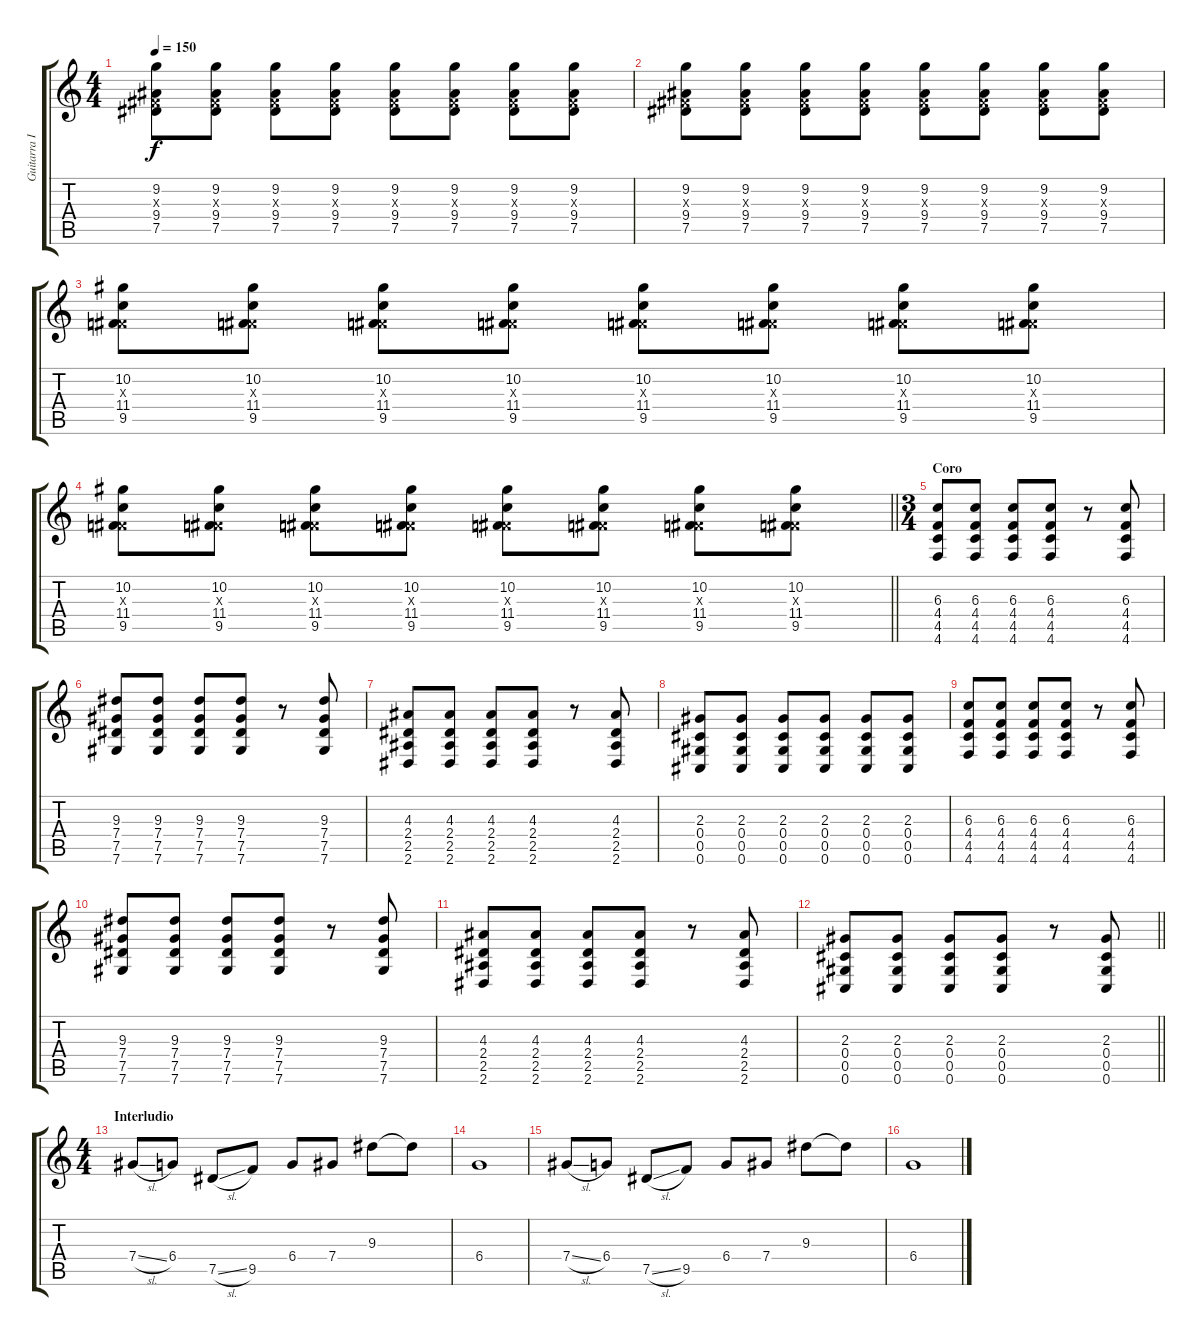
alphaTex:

\track ("Guitarra II" "Guitarra I") {instrument distortionguitar}
\staff {score tabs}
\tuning (Eb4 Bb3 Gb3 Db3 Ab2 Db2) {hide}
\ts (4 4)
\tempo 150
\clef g2
\ks c
(9.2 0.3{x} 9.4 7.5).8{dy f} (9.2 0.3{x} 9.4 7.5).8 (9.2 0.3{x} 9.4 7.5).8 (9.2 0.3{x} 9.4 7.5).8 (9.2 0.3{x} 9.4 7.5).8 (9.2 0.3{x} 9.4 7.5).8 (9.2 0.3{x} 9.4 7.5).8 (9.2 0.3{x} 9.4 7.5).8 |
(9.2 0.3{x} 9.4 7.5).8 (9.2 0.3{x} 9.4 7.5).8 (9.2 0.3{x} 9.4 7.5).8 (9.2 0.3{x} 9.4 7.5).8 (9.2 0.3{x} 9.4 7.5).8 (9.2 0.3{x} 9.4 7.5).8 (9.2 0.3{x} 9.4 7.5).8 (9.2 0.3{x} 9.4 7.5).8 |
(10.2 0.3{x} 11.4 9.5).8 (10.2 0.3{x} 11.4 9.5).8 (10.2 0.3{x} 11.4 9.5).8 (10.2 0.3{x} 11.4 9.5).8 (10.2 0.3{x} 11.4 9.5).8 (10.2 0.3{x} 11.4 9.5).8 (10.2 0.3{x} 11.4 9.5).8 (10.2 0.3{x} 11.4 9.5).8 |
\barLineRight lightlight
(10.2 0.3{x} 11.4 9.5).8 (10.2 0.3{x} 11.4 9.5).8 (10.2 0.3{x} 11.4 9.5).8 (10.2 0.3{x} 11.4 9.5).8 (10.2 0.3{x} 11.4 9.5).8 (10.2 0.3{x} 11.4 9.5).8 (10.2 0.3{x} 11.4 9.5).8 (10.2 0.3{x} 11.4 9.5).8 |
\ts (3 4)
\section ("" "Coro")
(6.3 4.4 4.5 4.6).8 (6.3 4.4 4.5 4.6).8 (6.3 4.4 4.5 4.6).8 (6.3 4.4 4.5 4.6).8 r.8 (6.3 4.4 4.5 4.6).8 |
(9.3 7.4 7.5 7.6).8 (9.3 7.4 7.5 7.6).8 (9.3 7.4 7.5 7.6).8 (9.3 7.4 7.5 7.6).8 r.8 (9.3 7.4 7.5 7.6).8 |
(4.3 2.4 2.5 2.6).8 (4.3 2.4 2.5 2.6).8 (4.3 2.4 2.5 2.6).8 (4.3 2.4 2.5 2.6).8 r.8 (4.3 2.4 2.5 2.6).8 |
(2.3 0.4 0.5 0.6).8 (2.3 0.4 0.5 0.6).8 (2.3 0.4 0.5 0.6).8 (2.3 0.4 0.5 0.6).8 (2.3 0.4 0.5 0.6).8 (2.3 0.4 0.5 0.6).8 |
(6.3 4.4 4.5 4.6).8 (6.3 4.4 4.5 4.6).8 (6.3 4.4 4.5 4.6).8 (6.3 4.4 4.5 4.6).8 r.8 (6.3 4.4 4.5 4.6).8 |
(9.3 7.4 7.5 7.6).8 (9.3 7.4 7.5 7.6).8 (9.3 7.4 7.5 7.6).8 (9.3 7.4 7.5 7.6).8 r.8 (9.3 7.4 7.5 7.6).8 |
(4.3 2.4 2.5 2.6).8 (4.3 2.4 2.5 2.6).8 (4.3 2.4 2.5 2.6).8 (4.3 2.4 2.5 2.6).8 r.8 (4.3 2.4 2.5 2.6).8 |
\barLineRight lightlight
(2.3 0.4 0.5 0.6).8 (2.3 0.4 0.5 0.6).8 (2.3 0.4 0.5 0.6).8 (2.3 0.4 0.5 0.6).8 r.8 (2.3 0.4 0.5 0.6).8 |
\ts (4 4)
\section ("" "Interludio")
7.4{sl}.8 6.4.8 7.5{sl}.8 9.5.8 6.4.8 7.4.8 9.3.8 9.3{t}.8 |
6.4.1 |
7.4{sl}.8 6.4.8 7.5{sl}.8 9.5.8 6.4.8 7.4.8 9.3.8 9.3{t}.8 |
6.4.1
